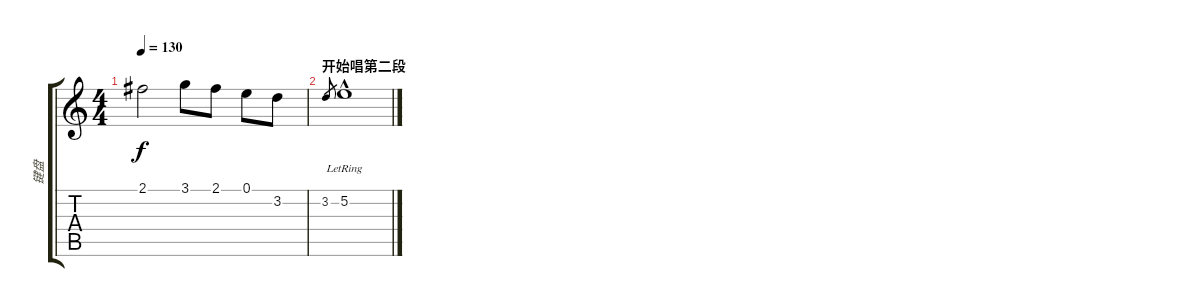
\track ("键盘" "键盘") {instrument overdrivenguitar}
\staff {score tabs}
\tuning (E4 B3 G3 D3 A2 E2) {hide}
\ts (4 4)
\tempo 130
\clef g2
\ks c
2.1.2{dy f} 3.1.8 2.1.8 0.1.8 3.2.8 |
\section ("" "开始唱第二段")
3.2.8{gr} 5.2{hac lr}.1
